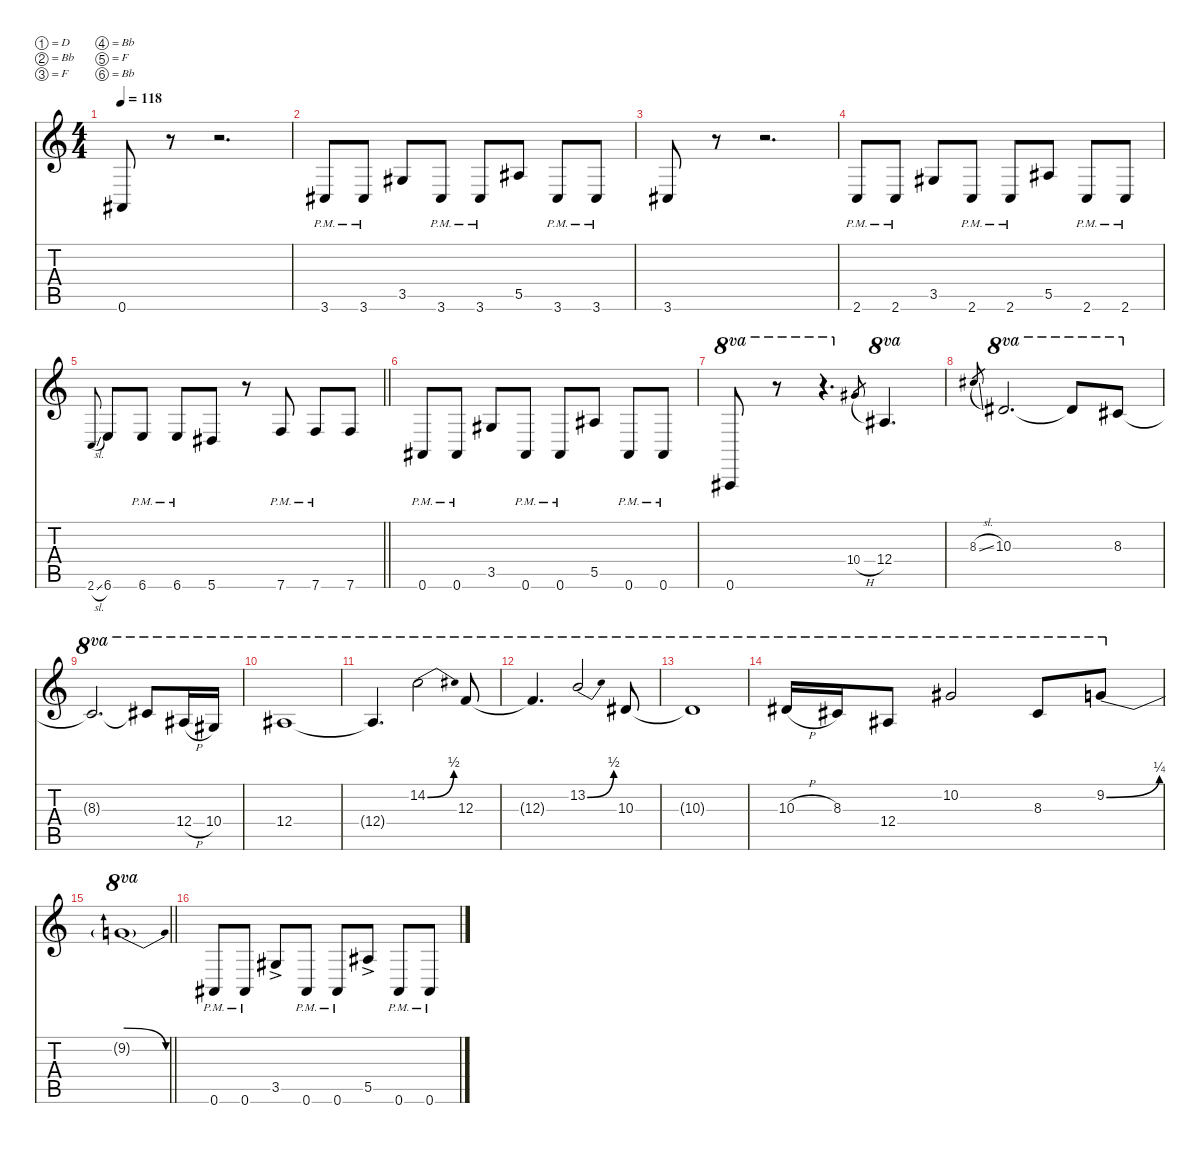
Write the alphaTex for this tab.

\defaultSystemsLayout 4
\hideDynamics
\bracketExtendMode nobrackets
\singleTrackTrackNamePolicy hidden
\multiTrackTrackNamePolicy hidden
\firstSystemTrackNameMode fullname
\otherSystemsTrackNameOrientation horizontal
\track ("Guitar 1" "jz.guit.") {defaultSystemsLayout 8 instrument electricguitarjazz}
\staff {score tabs}
\tuning (D4 Bb3 F3 Bb2 F2 Bb1)
\ts (4 4)
\tempo 118
\clef g2
\ks c
0.6{acc #}.8{dy f beam Up} r.8{beam Up} r.2{d beam Up} |
3.6{pm acc #}.8{beam Up} 3.6{pm acc #}.8{beam Up} 3.5{acc #}.8{beam Up} 3.6{pm acc #}.8{beam Up} 3.6{pm acc #}.8{beam Up} 5.5{acc #}.8{beam Up} 3.6{pm acc #}.8{beam Up} 3.6{pm acc #}.8{beam Up} |
3.6{acc #}.8{beam Up} r.8{beam Up} r.2{d beam Up} |
2.6{pm}.8{beam Up} 2.6{pm}.8{beam Up} 3.5{acc #}.8{beam Up} 2.6{pm}.8{beam Up} 2.6{pm}.8{beam Up} 5.5{acc #}.8{beam Up} 2.6{pm}.8{beam Up} 2.6{pm}.8{beam Up} |
\barLineRight lightlight
2.6{sl}.8{gr onbeat dy mf beam Up} 6.6.8{dy f beam Up} 6.6{pm}.8{beam Up} 6.6{pm}.8{beam Up} 5.6{acc #}.8{beam Up} r.8{beam Up} 7.6{pm}.8{beam Up} 7.6{pm}.8{beam Up} 7.6.8{beam Up} |
0.6{pm acc #}.8{beam Up} 0.6{pm acc #}.8{beam Up} 3.5{acc #}.8{beam Up} 0.6{pm acc #}.8{beam Up} 0.6{pm acc #}.8{beam Up} 5.5{acc #}.8{beam Up} 0.6{pm acc #}.8{beam Up} 0.6{pm acc #}.8{beam Up} |
0.6{acc #}.8{ot 8va beam Up} r.8{ot 8va beam Up} r.4{d ot 8va beam Up} 10.4{h acc #}.8{gr dy mf beam Up} 12.4{acc #}.4{d ot 8va dy f beam Up} |
8.3{sl acc #}.8{gr dy mf beam Up} 10.3{acc #}.2{d ot 8va dy f beam Up} 10.3{t acc #}.8{ot 8va beam Up} 8.3{acc #}.8{ot 8va beam Up} |
8.3{t acc #}.2{d ot 8va beam Up} 8.3{t acc #}.8{ot 8va beam Up} 12.4{h acc #}.16{ot 8va beam Up} 10.4{acc #}.16{ot 8va beam Up} |
12.4{acc #}.1{ot 8va beam Up} |
12.4{t acc #}.4{d ot 8va beam Up} 14.2{be (bend 0 0 15 2)}.2{ot 8va beam Down} 12.3.8{ot 8va beam Up} |
12.3{t}.4{d ot 8va beam Up} 13.2{be (bend 0 0 15 2)}.2{ot 8va beam Up} 10.3{acc #}.8{ot 8va beam Up} |
10.3{t acc #}.1{ot 8va beam Up} |
10.3{h acc #}.16{ot 8va beam Up} 8.3{acc #}.16{ot 8va beam Up} 12.4{acc #}.8{ot 8va beam Up} 10.2{acc #}.2{ot 8va beam Up} 8.3{acc #}.8{ot 8va beam Up} 9.2{be (bend 0 0 60 1)}.8{ot 8va beam Up} |
\barLineRight lightlight
9.2{be (release 0 1 60 0) t}.1{ot 8va beam Up} |
0.6{pm acc #}.8{beam Up} 0.6{pm acc #}.8{beam Up} 3.5{ac acc #}.8{beam Up} 0.6{pm acc #}.8{beam Up} 0.6{pm acc #}.8{beam Up} 5.5{ac acc #}.8{beam Up} 0.6{pm acc #}.8{beam Up} 0.6{pm acc #}.8{beam Up}
